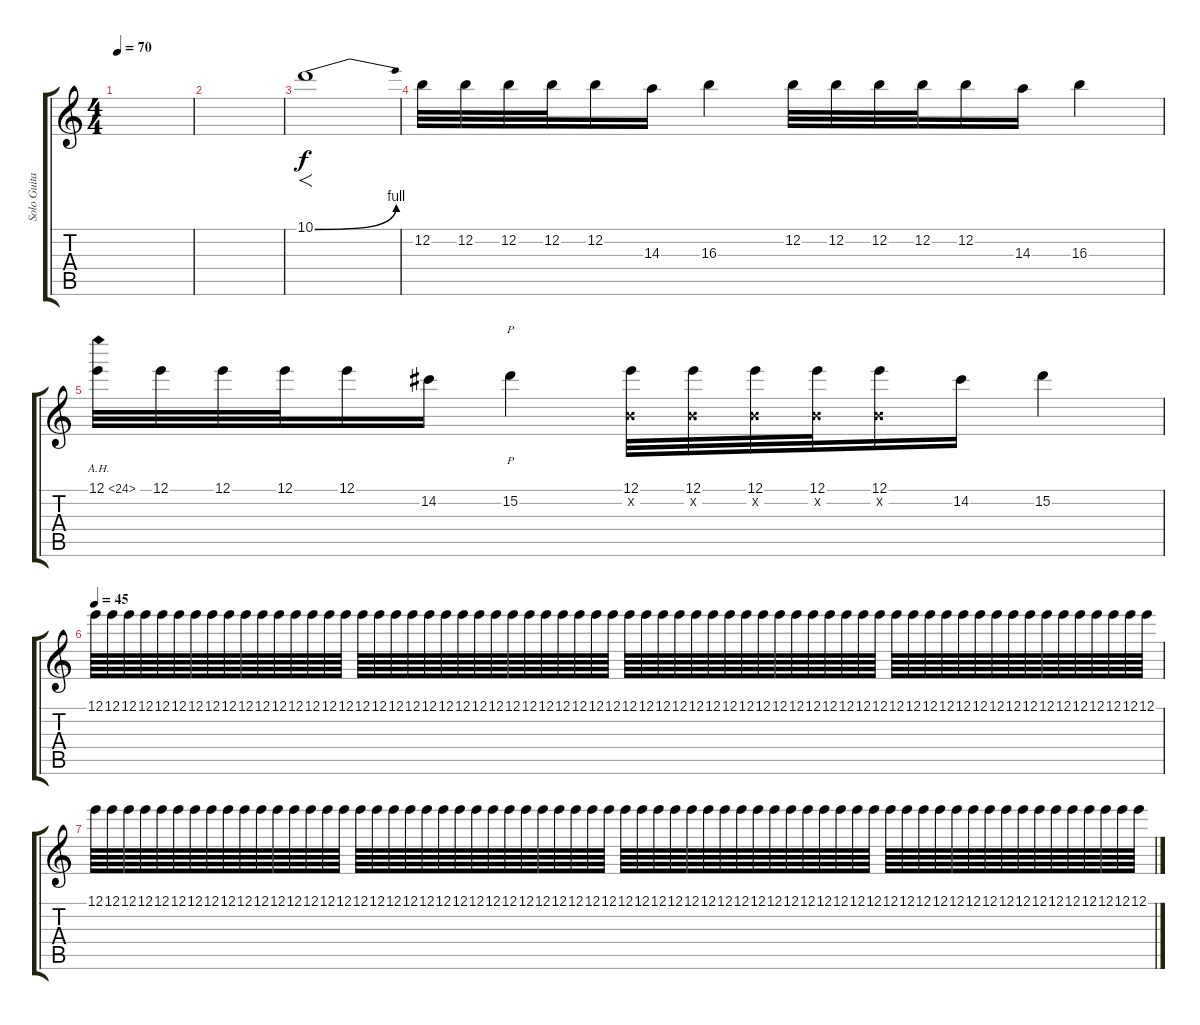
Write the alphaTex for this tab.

\track ("Solo Guitar (Burnz)" "Solo Guita") {instrument distortionguitar}
\staff {score tabs}
\tuning (E4 B3 G3 D3 A2 E2) {hide}
\ts (4 4)
\tempo 70
\clef g2
\ks c
|
|
10.1{be (bend 0 0 60 4)}.1{f dy f} |
12.2.32 12.2.32 12.2.32 12.2.32 12.2.16 14.3.16 16.3.4 12.2.32 12.2.32 12.2.32 12.2.32 12.2.16 14.3.16 16.3.4 |
12.1{ah 12}.32 12.1.32 12.1.32 12.1.32 12.1.16 14.2.16 15.2.4{p} (12.1 0.2{x}).32 (12.1 0.2{x}).32 (12.1 0.2{x}).32 (12.1 0.2{x}).32 (12.1 0.2{x}).16 14.2.16 15.2.4 |
\tempo 45
12.1.64 12.1.64 12.1.64 12.1.64 12.1.64 12.1.64 12.1.64 12.1.64 12.1.64 12.1.64 12.1.64 12.1.64 12.1.64 12.1.64 12.1.64 12.1.64 12.1.64 12.1.64 12.1.64 12.1.64 12.1.64 12.1.64 12.1.64 12.1.64 12.1.64 12.1.64 12.1.64 12.1.64 12.1.64 12.1.64 12.1.64 12.1.64 12.1.64 12.1.64 12.1.64 12.1.64 12.1.64 12.1.64 12.1.64 12.1.64 12.1.64 12.1.64 12.1.64 12.1.64 12.1.64 12.1.64 12.1.64 12.1.64 12.1.64 12.1.64 12.1.64 12.1.64 12.1.64 12.1.64 12.1.64 12.1.64 12.1.64 12.1.64 12.1.64 12.1.64 12.1.64 12.1.64 12.1.64 12.1.64 |
12.1.64 12.1.64 12.1.64 12.1.64 12.1.64 12.1.64 12.1.64 12.1.64 12.1.64 12.1.64 12.1.64 12.1.64 12.1.64 12.1.64 12.1.64 12.1.64 12.1.64 12.1.64 12.1.64 12.1.64 12.1.64 12.1.64 12.1.64 12.1.64 12.1.64 12.1.64 12.1.64 12.1.64 12.1.64 12.1.64 12.1.64 12.1.64 12.1.64 12.1.64 12.1.64 12.1.64 12.1.64 12.1.64 12.1.64 12.1.64 12.1.64 12.1.64 12.1.64 12.1.64 12.1.64 12.1.64 12.1.64 12.1.64 12.1.64 12.1.64 12.1.64 12.1.64 12.1.64 12.1.64 12.1.64 12.1.64 12.1.64 12.1.64 12.1.64 12.1.64 12.1.64 12.1.64 12.1.64 12.1.64
